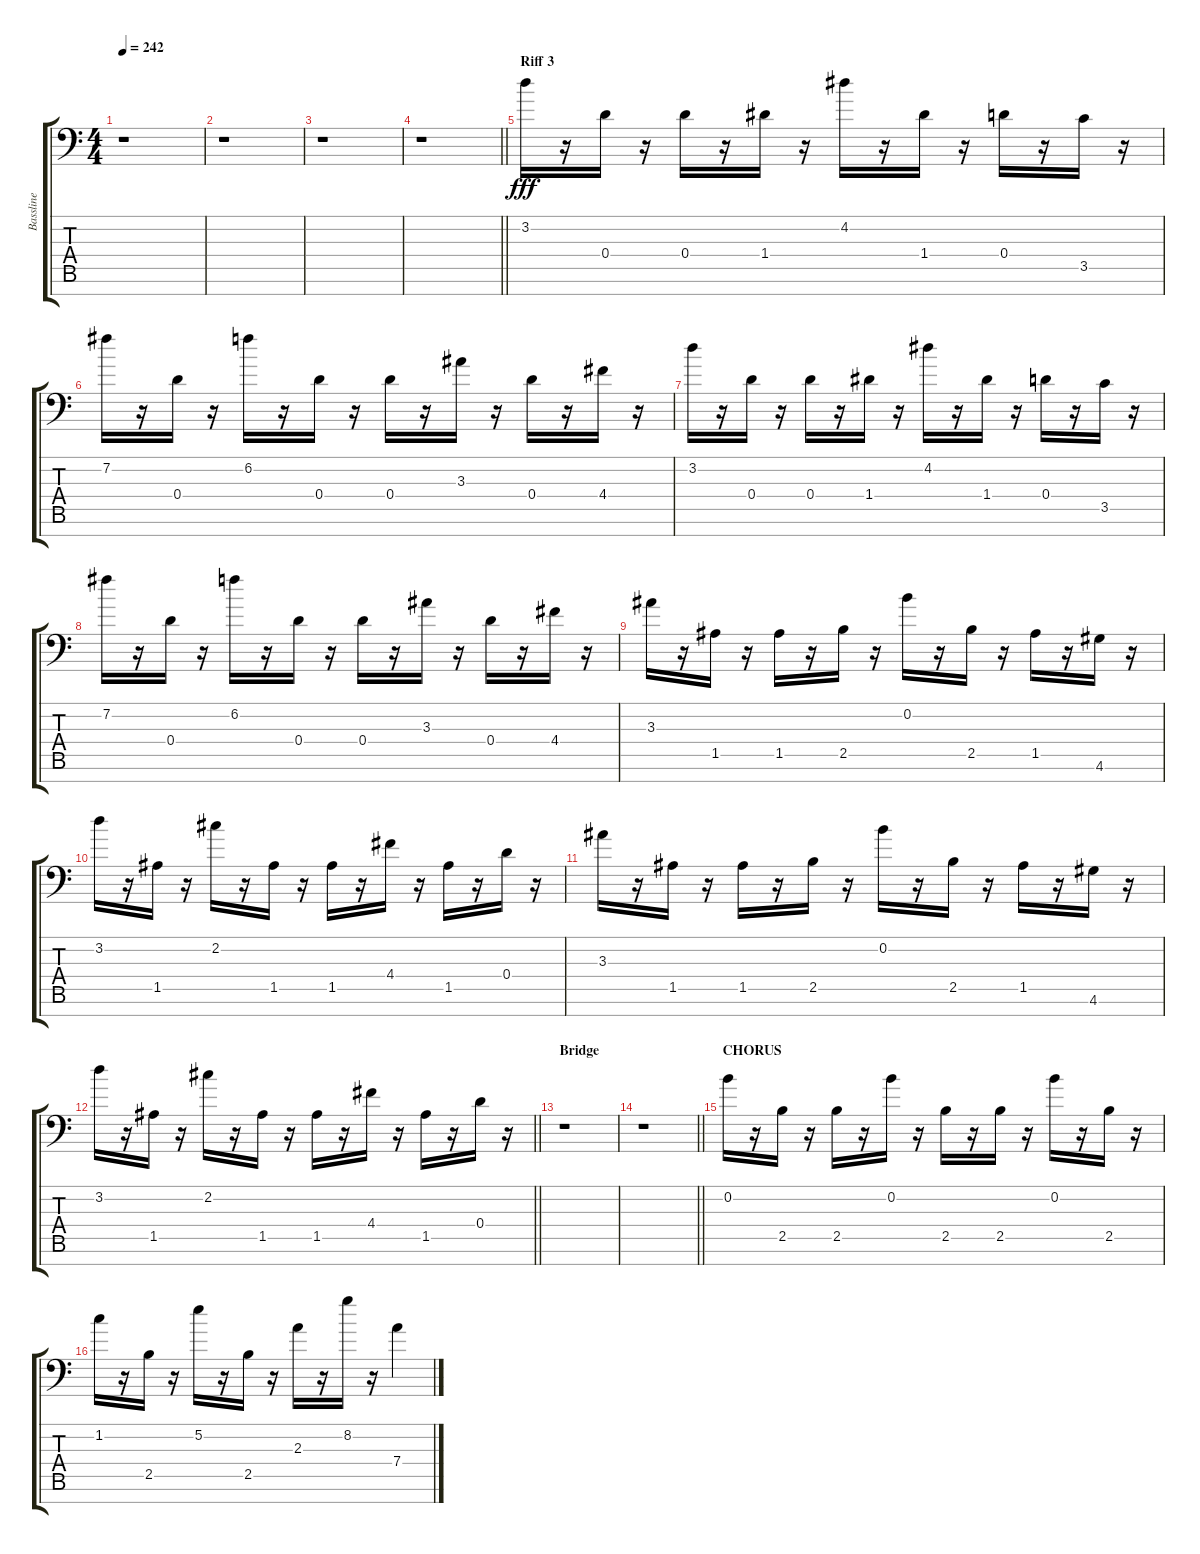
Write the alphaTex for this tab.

\track ("Bassline" "Bassline") {instrument synthbass1}
\staff {score tabs}
\tuning (E5 B3 G3 D3 A2 E2 C-1) {hide}
\ts (4 4)
\tempo 242
\clef f4
\ks c
r.1{dy fff} |
r.1 |
r.1 |
\barLineRight lightlight
r.1 |
\section ("" "Riff 3")
3.2.16 r.16 0.4.16 r.16 0.4.16 r.16 1.4.16 r.16 4.2.16 r.16 1.4.16 r.16 0.4.16 r.16 3.5.16 r.16 |
7.2.16 r.16 0.4.16 r.16 6.2.16 r.16 0.4.16 r.16 0.4.16 r.16 3.3.16 r.16 0.4.16 r.16 4.4.16 r.16 |
3.2.16 r.16 0.4.16 r.16 0.4.16 r.16 1.4.16 r.16 4.2.16 r.16 1.4.16 r.16 0.4.16 r.16 3.5.16 r.16 |
7.2.16 r.16 0.4.16 r.16 6.2.16 r.16 0.4.16 r.16 0.4.16 r.16 3.3.16 r.16 0.4.16 r.16 4.4.16 r.16 |
3.3.16 r.16 1.5.16 r.16 1.5.16 r.16 2.5.16 r.16 0.2.16 r.16 2.5.16 r.16 1.5.16 r.16 4.6.16 r.16 |
3.2.16 r.16 1.5.16 r.16 2.2.16 r.16 1.5.16 r.16 1.5.16 r.16 4.4.16 r.16 1.5.16 r.16 0.4.16 r.16 |
3.3.16 r.16 1.5.16 r.16 1.5.16 r.16 2.5.16 r.16 0.2.16 r.16 2.5.16 r.16 1.5.16 r.16 4.6.16 r.16 |
\barLineRight lightlight
3.2.16 r.16 1.5.16 r.16 2.2.16 r.16 1.5.16 r.16 1.5.16 r.16 4.4.16 r.16 1.5.16 r.16 0.4.16 r.16 |
\section ("" "Bridge")
r.1 |
\barLineRight lightlight
r.1 |
\section ("" "CHORUS")
0.2.16 r.16 2.5.16 r.16 2.5.16 r.16 0.2.16 r.16 2.5.16 r.16 2.5.16 r.16 0.2.16 r.16 2.5.16 r.16 |
1.2.16 r.16 2.5.16 r.16 5.2.16 r.16 2.5.16 r.16 2.3.16 r.16 8.2.16 r.16 7.4.4
